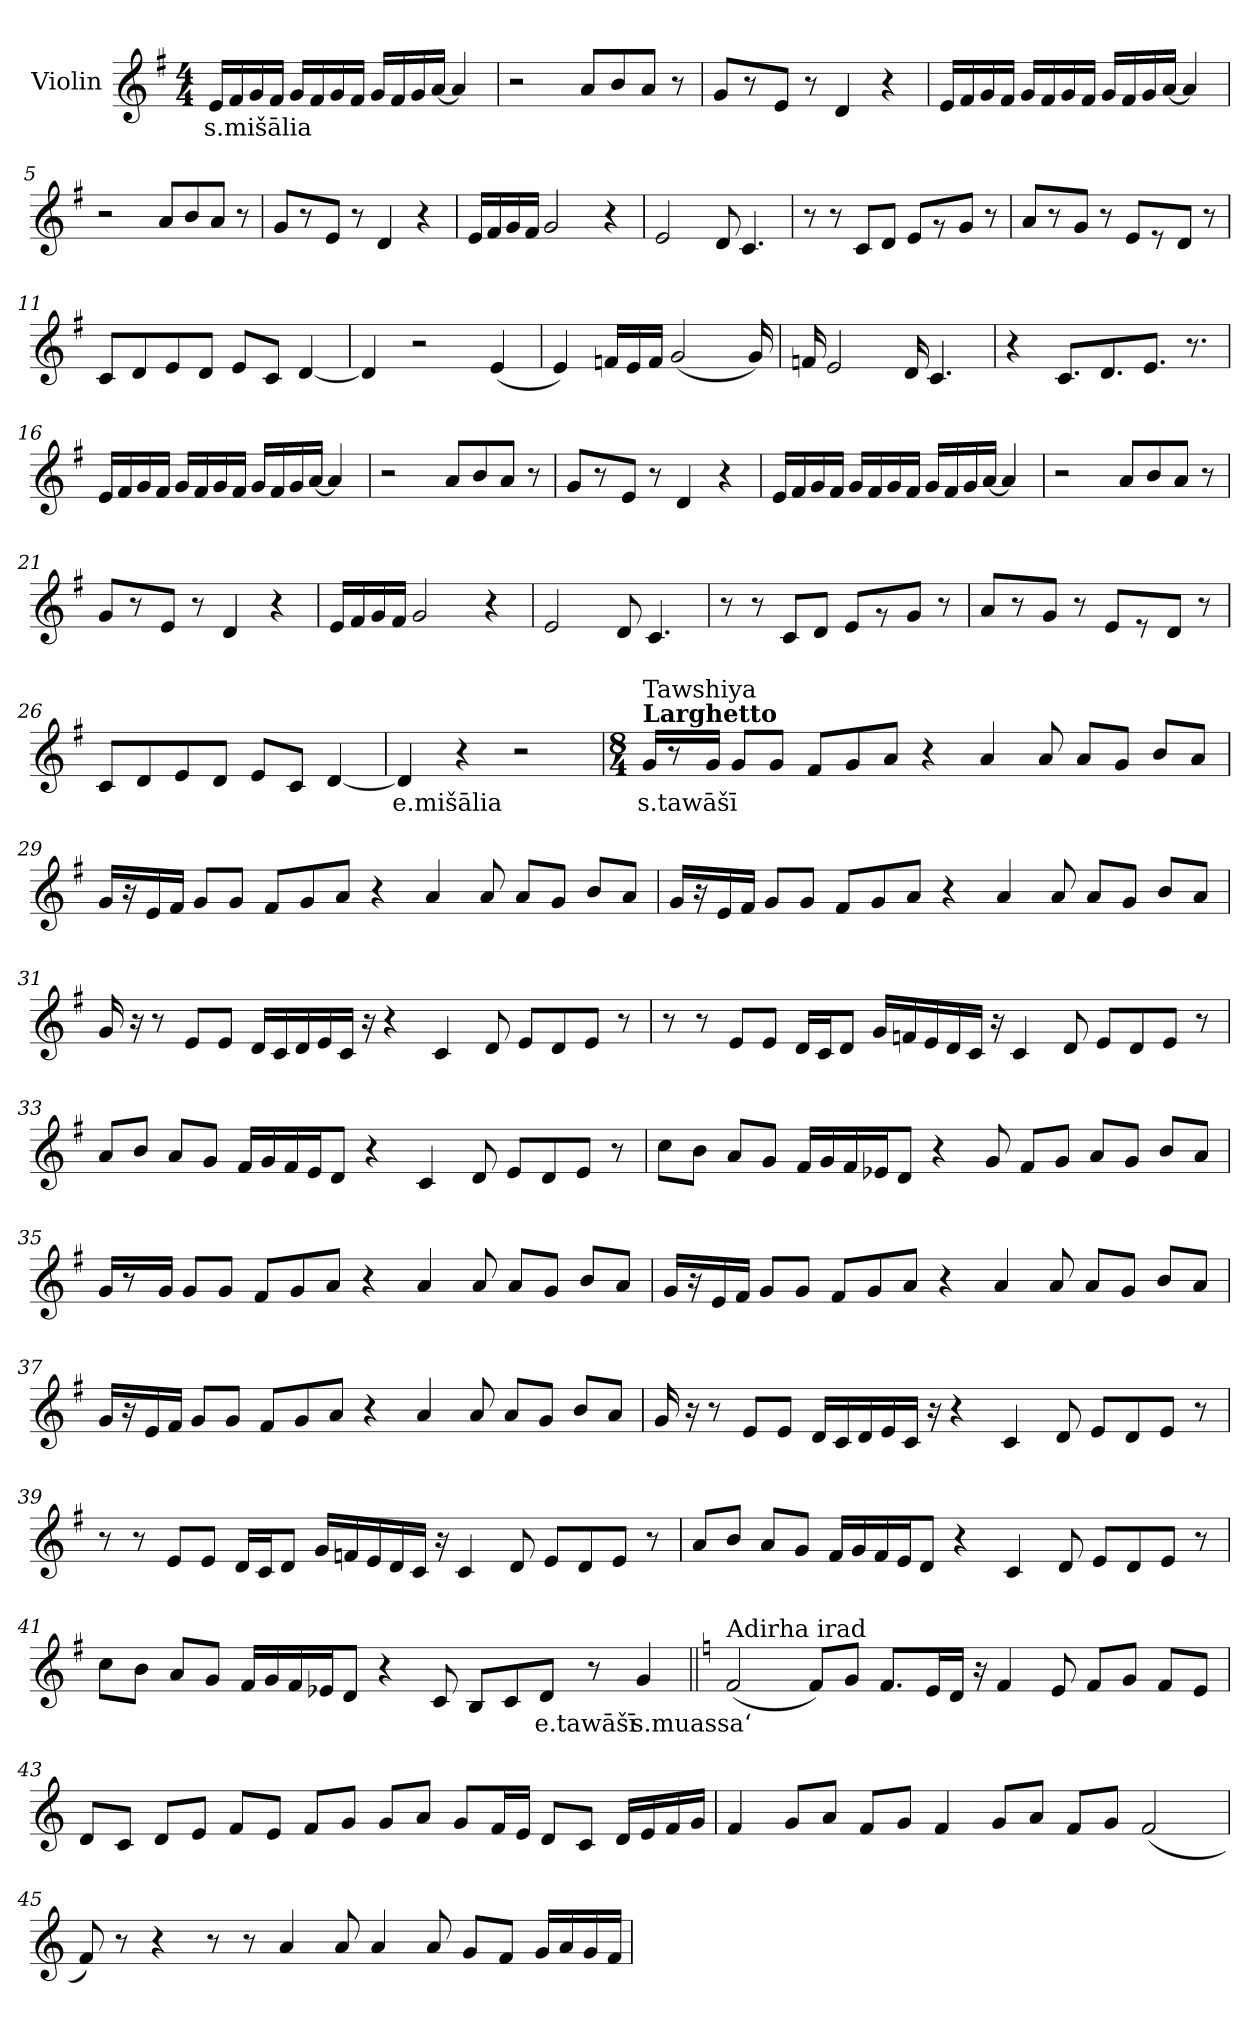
**kern	**text
*part1	*part1
*staff1	*staff1
*I"Violin	*
*clefG2	*
*k[f#]	*
*G:	*
*M4/4	*
*MM90	*
=1	=1
!	!LO:LY:b
16e/LL	s.mišālia
16f#/	.
16g/	.
16f#/JJ	.
16g/LL	.
16f#/	.
16g/	.
16f#/JJ	.
16g/LL	.
16f#/	.
16g/	.
[16a/JJ	.
4a/]	.
=2	=2
2r	.
8a/L	.
8b/	.
8a/J	.
8r	.
=3	=3
8g/L	.
8r	.
8e/J	.
8r	.
4d/	.
4r	.
!!LO:LB:g=z
=4	=4
16e/LL	.
16f#/	.
16g/	.
16f#/JJ	.
16g/LL	.
16f#/	.
16g/	.
16f#/JJ	.
16g/LL	.
16f#/	.
16g/	.
[16a/JJ	.
4a/]	.
=5	=5
2r	.
8a/L	.
8b/	.
8a/J	.
8r	.
=6	=6
8g/L	.
8r	.
8e/J	.
8r	.
4d/	.
4r	.
=7	=7
16e/LL	.
16f#/	.
16g/	.
16f#/JJ	.
2g/	.
4r	.
!!LO:LB:g=z
=8	=8
2e/	.
8d/	.
4.c/	.
=9	=9
8r	.
8r	.
8c/L	.
8d/J	.
8e/L	.
8r	.
8g/J	.
8r	.
=10	=10
8a/L	.
8r	.
8g/J	.
8r	.
8e/L	.
8r	.
8d/J	.
8r	.
=11	=11
8c/L	.
8d/	.
8e/	.
8d/J	.
8e/L	.
8c/J	.
[4d/	.
=12	=12
4d/]	.
2r	.
(<4e/	.
!!LO:LB:g=z
=13	=13
4e/)	.
16fn/LL	.
16e/	.
16f/JJ	.
(<2g/	.
16g/)	.
=14	=14
16fn/	.
2e/	.
16d/	.
4.c/	.
=15	=15
4r	.
8.c/L	.
8.d/	.
8.e/J	.
8.r	.
=16	=16
16e/LL	.
16f#/	.
16g/	.
16f#/JJ	.
16g/LL	.
16f#/	.
16g/	.
16f#/JJ	.
16g/LL	.
16f#/	.
16g/	.
[16a/JJ	.
4a/]	.
!!LO:LB:g=z
=17	=17
2r	.
8a/L	.
8b/	.
8a/J	.
8r	.
=18	=18
8g/L	.
8r	.
8e/J	.
8r	.
4d/	.
4r	.
=19	=19
16e/LL	.
16f#/	.
16g/	.
16f#/JJ	.
16g/LL	.
16f#/	.
16g/	.
16f#/JJ	.
16g/LL	.
16f#/	.
16g/	.
[16a/JJ	.
4a/]	.
=20	=20
2r	.
8a/L	.
8b/	.
8a/J	.
8r	.
!!LO:LB:g=z
=21	=21
8g/L	.
8r	.
8e/J	.
8r	.
4d/	.
4r	.
=22	=22
16e/LL	.
16f#/	.
16g/	.
16f#/JJ	.
2g/	.
4r	.
=23	=23
2e/	.
8d/	.
4.c/	.
=24	=24
8r	.
8r	.
8c/L	.
8d/J	.
8e/L	.
8r	.
8g/J	.
8r	.
=25	=25
8a/L	.
8r	.
8g/J	.
8r	.
8e/L	.
8r	.
8d/J	.
8r	.
!!LO:LB:g=z
=26	=26
8c/L	.
8d/	.
8e/	.
8d/J	.
8e/L	.
8c/J	.
[4d/	.
=27	=27
!	!LO:LY:b
4d/]	e.mišālia
4r	.
2r	.
=28	=28
*M8/4	*
*MM60	*
!LO:TX:a:B:t=Larghetto	!
!LO:TX:a:t=Tawshiya	!
!	!LO:LY:b
16g/LL	s.tawāšī
8r	.
16g/JJ	.
8g/L	.
8g/J	.
8f#/L	.
8g/	.
8a/J	.
4r	.
4a/	.
8a/	.
8a/L	.
8g/J	.
8b/L	.
8a/J	.
!!LO:PB:g=z
=29	=29
16g/LL	.
16r	.
16e/	.
16f#/JJ	.
8g/L	.
8g/J	.
8f#/L	.
8g/	.
8a/J	.
4r	.
4a/	.
8a/	.
8a/L	.
8g/J	.
8b/L	.
8a/J	.
=30	=30
16g/LL	.
16r	.
16e/	.
16f#/JJ	.
8g/L	.
8g/J	.
8f#/L	.
8g/	.
8a/J	.
4r	.
4a/	.
8a/	.
8a/L	.
8g/J	.
8b/L	.
8a/J	.
!!LO:PB:g=z
=31	=31
16g/	.
16r	.
8r	.
8e/L	.
8e/J	.
16d/LL	.
16c/	.
16d/	.
16e/	.
16c/JJ	.
16r	.
4r	.
4c/	.
8d/	.
8e/L	.
8d/	.
8e/J	.
8r	.
!!LO:LB:g=z
=32	=32
8r	.
8r	.
8e/L	.
8e/J	.
16d/LL	.
16c/J	.
8d/J	.
16g/LL	.
16fn/	.
16e/	.
16d/	.
16c/JJ	.
16r	.
4c/	.
8d/	.
8e/L	.
8d/	.
8e/J	.
8r	.
!!LO:LB:g=z
=33	=33
8a/L	.
8b/J	.
8a/L	.
8g/J	.
16f#/LL	.
16g/	.
16f#/	.
16e/J	.
8d/J	.
4r	.
4c/	.
8d/	.
8e/L	.
8d/	.
8e/J	.
8r	.
=34	=34
8cc\L	.
8b\J	.
8a/L	.
8g/J	.
16f#/LL	.
16g/	.
16f#/	.
16e-X/J	.
8d/J	.
4r	.
8g/	.
8f#/L	.
8g/J	.
8a/L	.
8g/J	.
8b/L	.
8a/J	.
!!LO:LB:g=z
=35	=35
16g/LL	.
8r	.
16g/JJ	.
8g/L	.
8g/J	.
8f#/L	.
8g/	.
8a/J	.
4r	.
4a/	.
8a/	.
8a/L	.
8g/J	.
8b/L	.
8a/J	.
=36	=36
16g/LL	.
16r	.
16e/	.
16f#/JJ	.
8g/L	.
8g/J	.
8f#/L	.
8g/	.
8a/J	.
4r	.
4a/	.
8a/	.
8a/L	.
8g/J	.
8b/L	.
8a/J	.
!!LO:LB:g=z
=37	=37
16g/LL	.
16r	.
16e/	.
16f#/JJ	.
8g/L	.
8g/J	.
8f#/L	.
8g/	.
8a/J	.
4r	.
4a/	.
8a/	.
8a/L	.
8g/J	.
8b/L	.
8a/J	.
!!LO:LB:g=z
=38	=38
16g/	.
16r	.
8r	.
8e/L	.
8e/J	.
16d/LL	.
16c/	.
16d/	.
16e/	.
16c/JJ	.
16r	.
4r	.
4c/	.
8d/	.
8e/L	.
8d/	.
8e/J	.
8r	.
!!LO:LB:g=z
=39	=39
8r	.
8r	.
8e/L	.
8e/J	.
16d/LL	.
16c/J	.
8d/J	.
16g/LL	.
16fn/	.
16e/	.
16d/	.
16c/JJ	.
16r	.
4c/	.
8d/	.
8e/L	.
8d/	.
8e/J	.
8r	.
!!LO:LB:g=z
=40	=40
8a/L	.
8b/J	.
8a/L	.
8g/J	.
16f#/LL	.
16g/	.
16f#/	.
16e/J	.
8d/J	.
4r	.
4c/	.
8d/	.
8e/L	.
8d/	.
8e/J	.
8r	.
!!LO:PB:g=z
=41	=41
8cc\L	.
8b\J	.
8a/L	.
8g/J	.
16f#/LL	.
16g/	.
16f#/	.
16e-X/J	.
8d/J	.
4r	.
8c/	.
8B/L	.
8c/	.
!	!LO:LY:b
8d/J	e.tawāšī
8r	.
!	!LO:LY:b
4g/	s.muassa‘
!!LO:LB:g=z
=42||	=42||
*k[]	*
*C:	*
!LO:TX:a:t=Adirha irad	!
(<2f/	.
8f/L)	.
8g/J	.
8.f/L	.
16e/L	.
16d/JJ	.
16r	.
4f/	.
8e/	.
8f/L	.
8g/J	.
8f/L	.
8e/J	.
=43	=43
8d/L	.
8c/J	.
8d/L	.
8e/J	.
8f/L	.
8e/J	.
8f/L	.
8g/J	.
8g/L	.
8a/J	.
8g/L	.
16f/L	.
16e/JJ	.
8d/L	.
8c/J	.
16d/LL	.
16e/	.
16f/	.
16g/JJ	.
!!LO:LB:g=z
=44	=44
4f/	.
8g/L	.
8a/J	.
8f/L	.
8g/J	.
4f/	.
8g/L	.
8a/J	.
8f/L	.
8g/J	.
(<2f/	.
=45	=45
8f/)	.
8r	.
4r	.
8r	.
8r	.
4a/	.
8a/	.
4a/	.
8a/	.
8g/L	.
8f/J	.
16g/LL	.
16a/	.
16g/	.
16f/JJ	.
=	=
*-	*-
